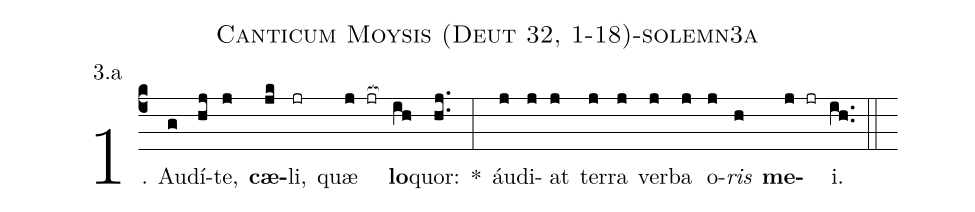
name: Canticum Moysis (Deut 32, 1-18)-solemn3a;
annotation: 3.a;
%%
(c4)1. Au(g)dí(hj)te,(j) <b>cæ</b>(jk)li,(jr) quæ(j jr[ocb:1{]) <b>lo</b>(ih[ocb:0}])quor:(hj..) *(:) áu(j)di(j)at(j) ter(j)ra(j) ver(j)ba(j) o(j)<i>ris</i>(h) <b>me</b>(j jr)i.(ih..) (::)
